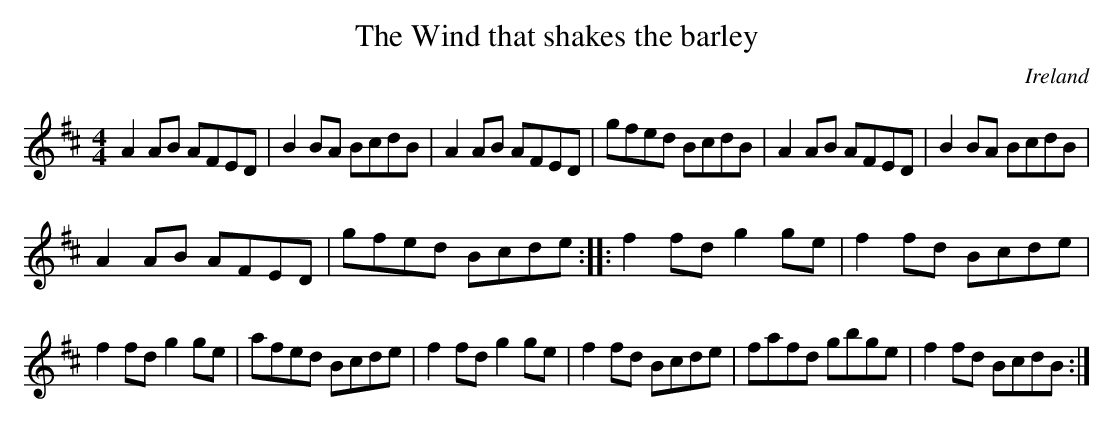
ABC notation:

X:1
T:Wind that shakes the barley, The
O:Ireland
M:4/4
K:D
A2AB AFED|B2BA BcdB|A2AB AFED|gfed BcdB|\
A2AB AFED|B2BA BcdB|
A2AB AFED|gfed Bcde::\
f2fd g2ge|f2fd Bcde|
f2fd g2ge|afed Bcde|\
f2fd g2ge|f2fd Bcde|fafd gbge|f2fd BcdB:|
